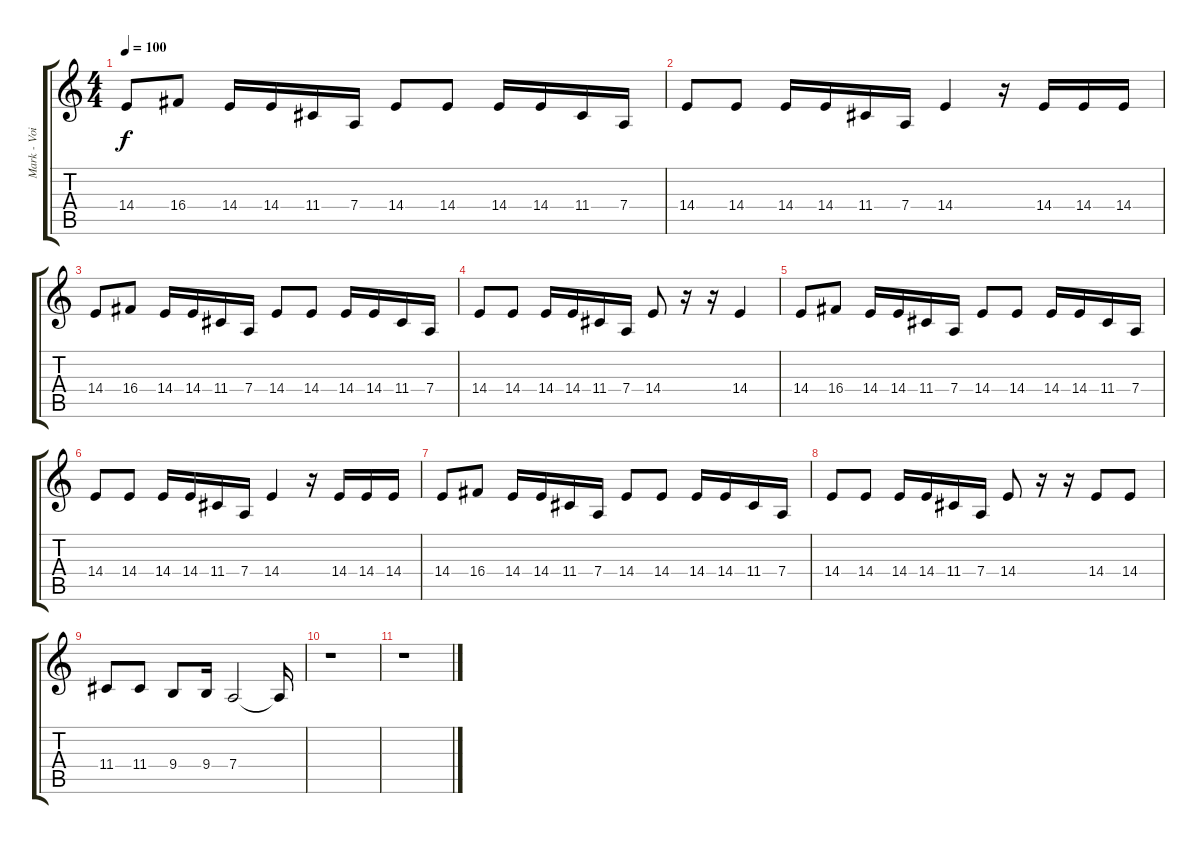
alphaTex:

\track ("Mark - Voice {Tabbed by Peter B.}" "Mark - Voi") {instrument lead8bassandlead}
\staff {score tabs}
\tuning (E4 B3 G3 D3 A2 E2) {hide}
\ts (4 4)
\tempo 100
\clef g2
\ks c
14.4.8{dy f} 16.4.8 14.4.16 14.4.16 11.4.16 7.4.16 14.4.8 14.4.8 14.4.16 14.4.16 11.4.16 7.4.16 |
14.4.8 14.4.8 14.4.16 14.4.16 11.4.16 7.4.16 14.4.4 r.16 14.4.16 14.4.16 14.4.16 |
14.4.8 16.4.8 14.4.16 14.4.16 11.4.16 7.4.16 14.4.8 14.4.8 14.4.16 14.4.16 11.4.16 7.4.16 |
14.4.8 14.4.8 14.4.16 14.4.16 11.4.16 7.4.16 14.4.8 r.16 r.16 14.4.4 |
14.4.8 16.4.8 14.4.16 14.4.16 11.4.16 7.4.16 14.4.8 14.4.8 14.4.16 14.4.16 11.4.16 7.4.16 |
14.4.8 14.4.8 14.4.16 14.4.16 11.4.16 7.4.16 14.4.4 r.16 14.4.16 14.4.16 14.4.16 |
14.4.8 16.4.8 14.4.16 14.4.16 11.4.16 7.4.16 14.4.8 14.4.8 14.4.16 14.4.16 11.4.16 7.4.16 |
14.4.8 14.4.8 14.4.16 14.4.16 11.4.16 7.4.16 14.4.8 r.16 r.16 14.4.8 14.4.8 |
11.4.8 11.4.8 9.4.8 9.4.16 7.4.2 7.4{t}.16 |
r.1 |
r.1
